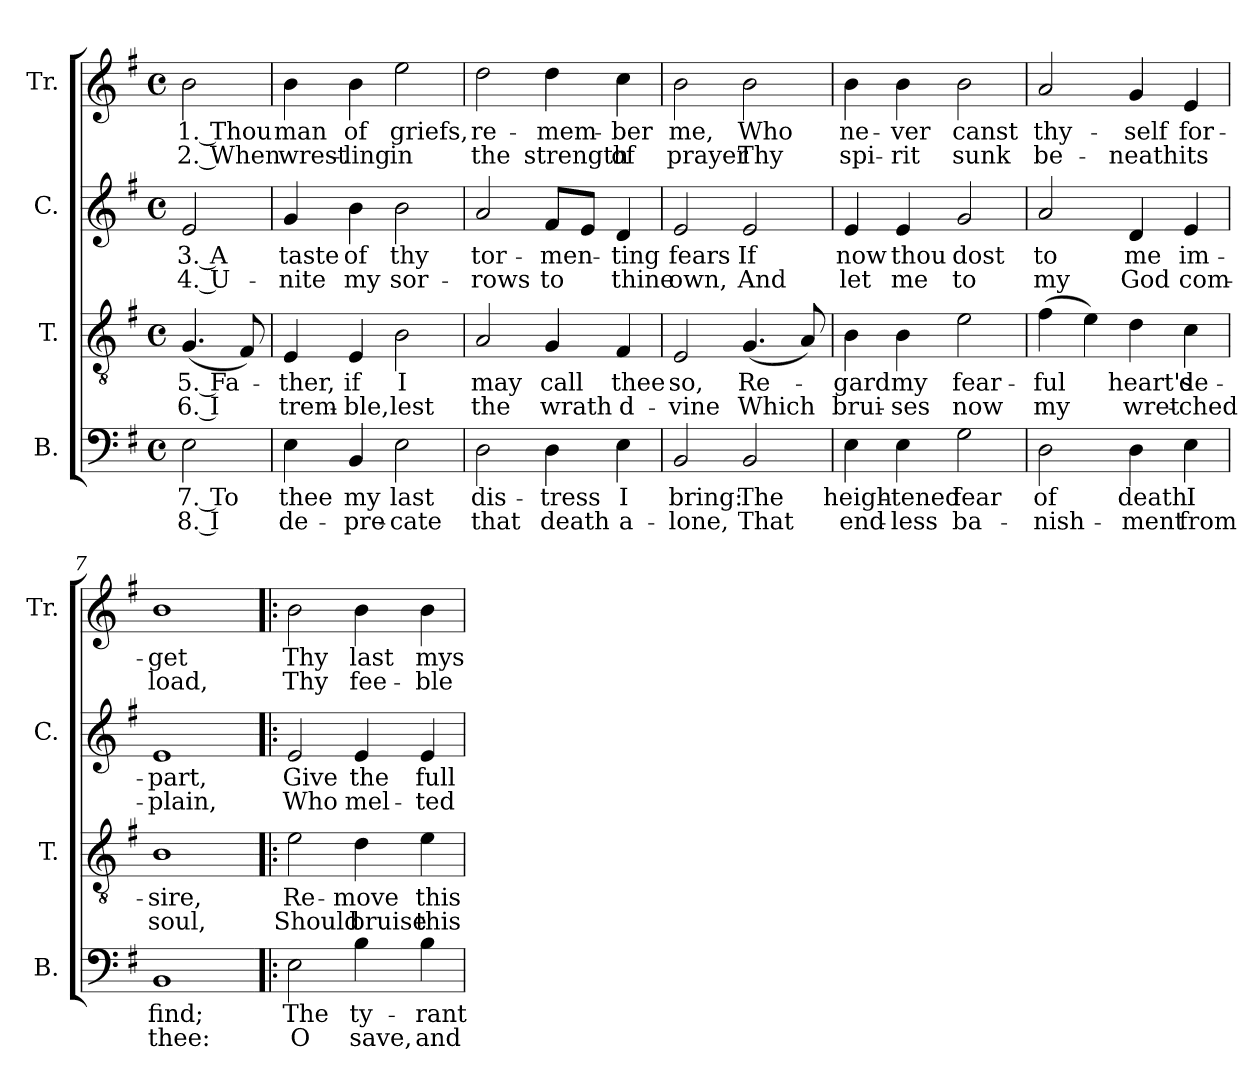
**kern	**text	**text	**kern	**text	**text	**kern	**text	**text	**kern	**text	**text
*part4	*part4	*part4	*part3	*part3	*part3	*part2	*part2	*part2	*part1	*part1	*part1
*staff4	*staff4	*staff4	*staff3	*staff3	*staff3	*staff2	*staff2	*staff2	*staff1	*staff1	*staff1
*I"B.	*	*	*I"T.	*	*	*I"C.	*	*	*I"Tr.	*	*
*I'B.	*	*	*I'T.	*	*	*I'C.	*	*	*I'Tr.	*	*
*clefF4	*	*	*clefGv2	*	*	*clefG2	*	*	*clefG2	*	*
*k[f#]	*	*	*k[f#]	*	*	*k[f#]	*	*	*k[f#]	*	*
*M4/4	*	*	*M4/4	*	*	*M4/4	*	*	*M4/4	*	*
*met(c)	*	*	*met(c)	*	*	*met(c)	*	*	*met(c)	*	*
*MM110	*	*	*MM110	*	*	*MM110	*	*	*MM110	*	*
=1	=1	=1	=1	=1	=1	=1	=1	=1	=1	=1	=1
2E\	7. To	8. I	(4.G/	5. Fa-	6. I	2e/	3. A	4. U-	2b\	1. Thou	2. When
.	.	.	8F#/)	.	.	.	.	.	.	.	.
=2	=2	=2	=2	=2	=2	=2	=2	=2	=2	=2	=2
4E\	thee	de-	4E/	-ther,	trem-	4g/	taste	-nite	4b\	man	wrest-
4BB/	my	-pre-	4E/	if	-ble,	4b\	of	my	4b\	of	-ling
2E\	last	-cate	2B\	I	lest	2b\	thy	sor-	2ee\	griefs,	in
=3	=3	=3	=3	=3	=3	=3	=3	=3	=3	=3	=3
2D\	dis-	that	2A/	may	the	2a/	tor-	-rows	2dd\	re-	the
4D\	-tress	death	4G/	call	wrath	8f#/L	-men-	to	4dd\	-mem-	strength
.	.	.	.	.	.	8e/J	.	.	.	.	.
4E\	I	a-	4F#/	thee	d-	4d/	-ting	thine	4cc\	-ber	of
=4	=4	=4	=4	=4	=4	=4	=4	=4	=4	=4	=4
2BB/	bring:	-lone,	2E/	so,	-vine	2e/	fears	own,	2b\	me,	prayer
2BB/	The	That	(4.G/	Re-	Which	2e/	If	And	2b\	Who	Thy
.	.	.	8A/)	.	.	.	.	.	.	.	.
=5	=5	=5	=5	=5	=5	=5	=5	=5	=5	=5	=5
4E\	heigh-	end-	4B\	-gard	brui-	4e/	now	let	4b\	ne-	spi-
4E\	-tened	-less	4B\	my	-ses	4e/	thou	me	4b\	-ver	-rit
2G\	fear	ba-	2e\	fear-	now	2g/	dost	to	2b\	canst	sunk
=6	=6	=6	=6	=6	=6	=6	=6	=6	=6	=6	=6
2D\	of	-nish-	(4f#\	-ful	my	2a/	to	my	2a/	thy-	be-
.	.	.	4e\)	.	.	.	.	.	.	.	.
4D\	death	-ment	4d\	heart's	wret-	4d/	me	God	4g/	-self	-neath
4E\	I	from	4c\	de-	-ched	4e/	im-	com-	4e/	for-	its
=7	=7	=7	=7	=7	=7	=7	=7	=7	=7	=7	=7
1BB	find;	thee:	1B	-sire,	soul,	1e	-part,	-plain,	1b	-get	load,
=8!|:	=8!|:	=8!|:	=8!|:	=8!|:	=8!|:	=8!|:	=8!|:	=8!|:	=8!|:	=8!|:	=8!|:
2E\	The	O	2e\	Re-	Should	2e/	Give	Who	2b\	Thy	Thy
4B\	ty-	save,	4d\	-move	bruise	4e/	the	mel-	4b\	last	fee-
4B\	-rant	and	4e\	this	this	4e/	full	-ted	4b\	mys-	-ble
=	=	=	=	=	=	=	=	=	=	=	=
*-	*-	*-	*-	*-	*-	*-	*-	*-	*-	*-	*-
